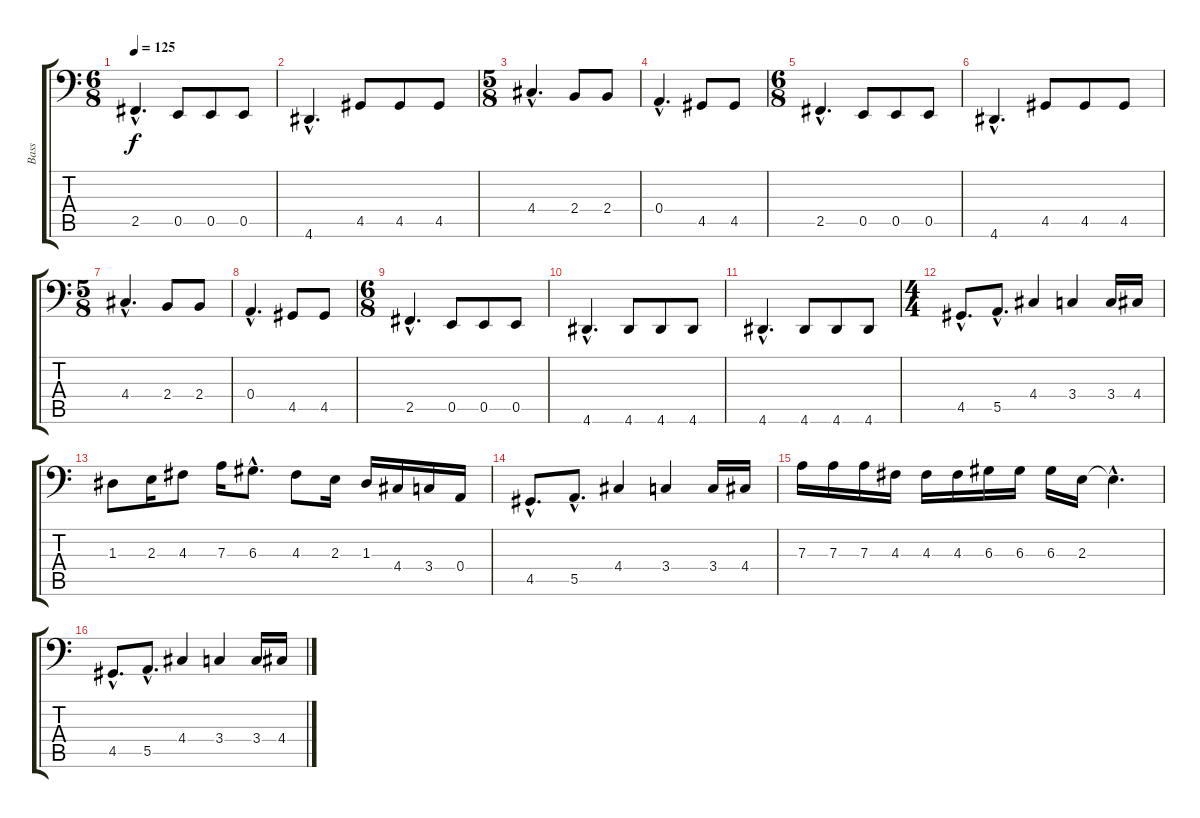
\track ("Bass" "Bass") {instrument electricbassfinger}
\staff {score tabs}
\tuning (C3 G2 D2 A1 E1 B0) {hide}
\ts (6 8)
\tempo 125
\clef f4
\ks c
2.5{hac}.4{d dy f} 0.5.8 0.5.8 0.5.8 |
4.6{hac}.4{d} 4.5.8 4.5.8 4.5.8 |
\ts (5 8)
4.4{hac}.4{d} 2.4.8 2.4.8 |
0.4{hac}.4{d} 4.5.8 4.5.8 |
\ts (6 8)
2.5{hac}.4{d} 0.5.8 0.5.8 0.5.8 |
4.6{hac}.4{d} 4.5.8 4.5.8 4.5.8 |
\ts (5 8)
4.4{hac}.4{d} 2.4.8 2.4.8 |
0.4{hac}.4{d} 4.5.8 4.5.8 |
\ts (6 8)
2.5{hac}.4{d} 0.5.8 0.5.8 0.5.8 |
4.6{hac}.4{d} 4.6.8 4.6.8 4.6.8 |
4.6{hac}.4{d} 4.6.8 4.6.8 4.6.8 |
\ts (4 4)
4.5{hac}.8{d} 5.5{hac}.8{d} 4.4.4 3.4.4 3.4.16 4.4.16 |
1.3.8 2.3.16 4.3.8 7.3.16 6.3{hac}.8{d} 4.3.8 2.3.16 1.3.16 4.4.16 3.4.16 0.4.16 |
4.5{hac}.8{d} 5.5{hac}.8{d} 4.4.4 3.4.4 3.4.16 4.4.16 |
7.3.16 7.3.16 7.3.16 4.3.16 4.3.16 4.3.16 6.3.16 6.3.16 6.3.16 2.3.16 2.3{hac t}.4{d} |
4.5{hac}.8{d} 5.5{hac}.8{d} 4.4.4 3.4.4 3.4.16 4.4.16
